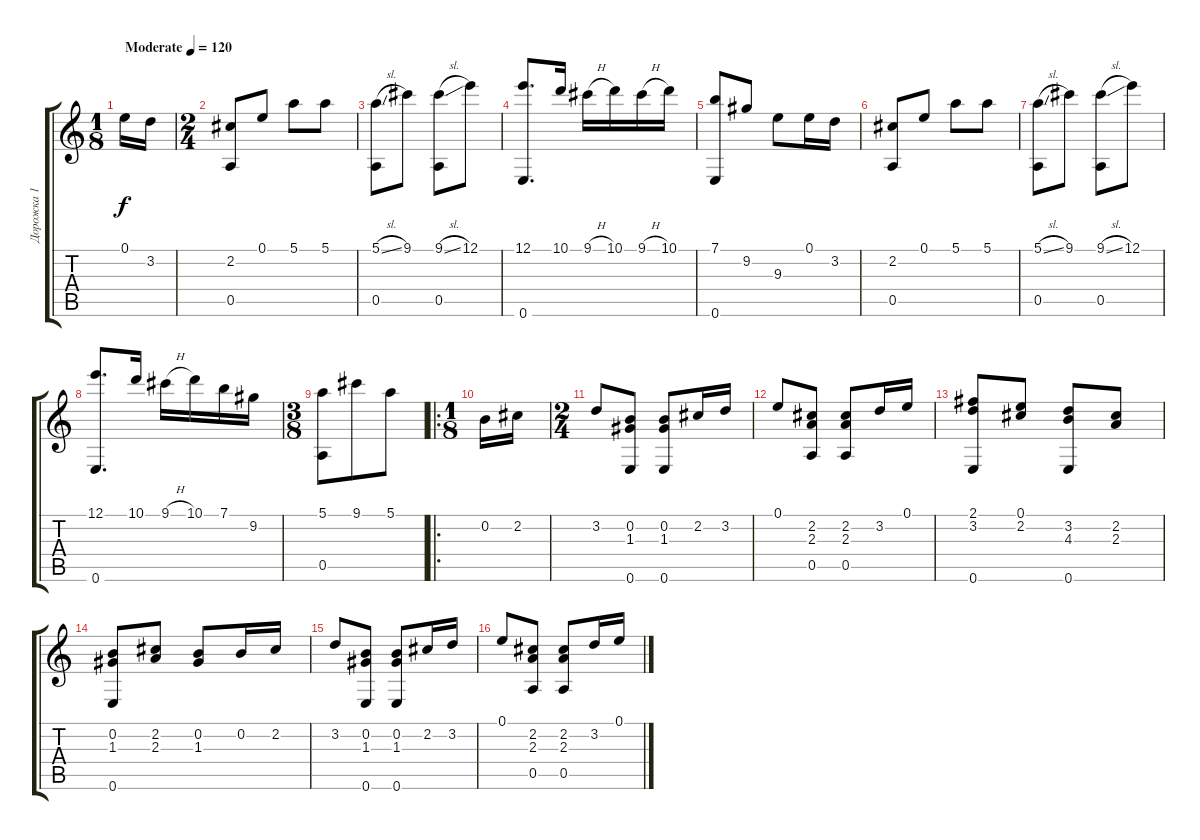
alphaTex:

\track ("Дорожка 1" "Дорожка 1") {instrument acousticguitarnylon}
\staff {score tabs}
\tuning (E4 B3 G3 D3 A2 E2) {hide}
\ts (1 8)
\tempo (120 "Moderate")
\clef g2
\ks c
0.1.16{dy f instrument acousticguitarnylon} 3.2.16 |
\ts (2 4)
(2.2 0.5).8 0.1.8 5.1.8 5.1.8 |
(5.1{sl} 0.5).8 9.1.8 (9.1{sl} 0.5).8 12.1.8 |
(12.1 0.6).8{d} 10.1.16 9.1{h}.16 10.1.16 9.1{h}.16 10.1.16 |
(7.1 0.6).8 9.2.8 9.3.8 0.1.16 3.2.16 |
(2.2 0.5).8 0.1.8 5.1.8 5.1.8 |
(5.1{sl} 0.5).8 9.1.8 (9.1{sl} 0.5).8 12.1.8 |
(12.1 0.6).8{d} 10.1.16 9.1{h}.16 10.1.16 7.1.16 9.2.16 |
\ts (3 8)
(5.1 0.5).8 9.1.8 5.1.8 |
\ro
\ts (1 8)
0.2.16 2.2.16 |
\ts (2 4)
3.2.8 (0.2 1.3 0.6).8 (0.2 1.3 0.6).8 2.2.16 3.2.16 |
0.1.8 (2.2 2.3 0.5).8 (2.2 2.3 0.5).8 3.2.16 0.1.16 |
(2.1 3.2 0.6).8 (0.1 2.2).8 (3.2 4.3 0.6).8 (2.2 2.3).8 |
(0.2 1.3 0.6).8 (2.2 2.3).8 (0.2 1.3).8 0.2.16 2.2.16 |
3.2.8 (0.2 1.3 0.6).8 (0.2 1.3 0.6).8 2.2.16 3.2.16 |
0.1.8 (2.2 2.3 0.5).8 (2.2 2.3 0.5).8 3.2.16 0.1.16
